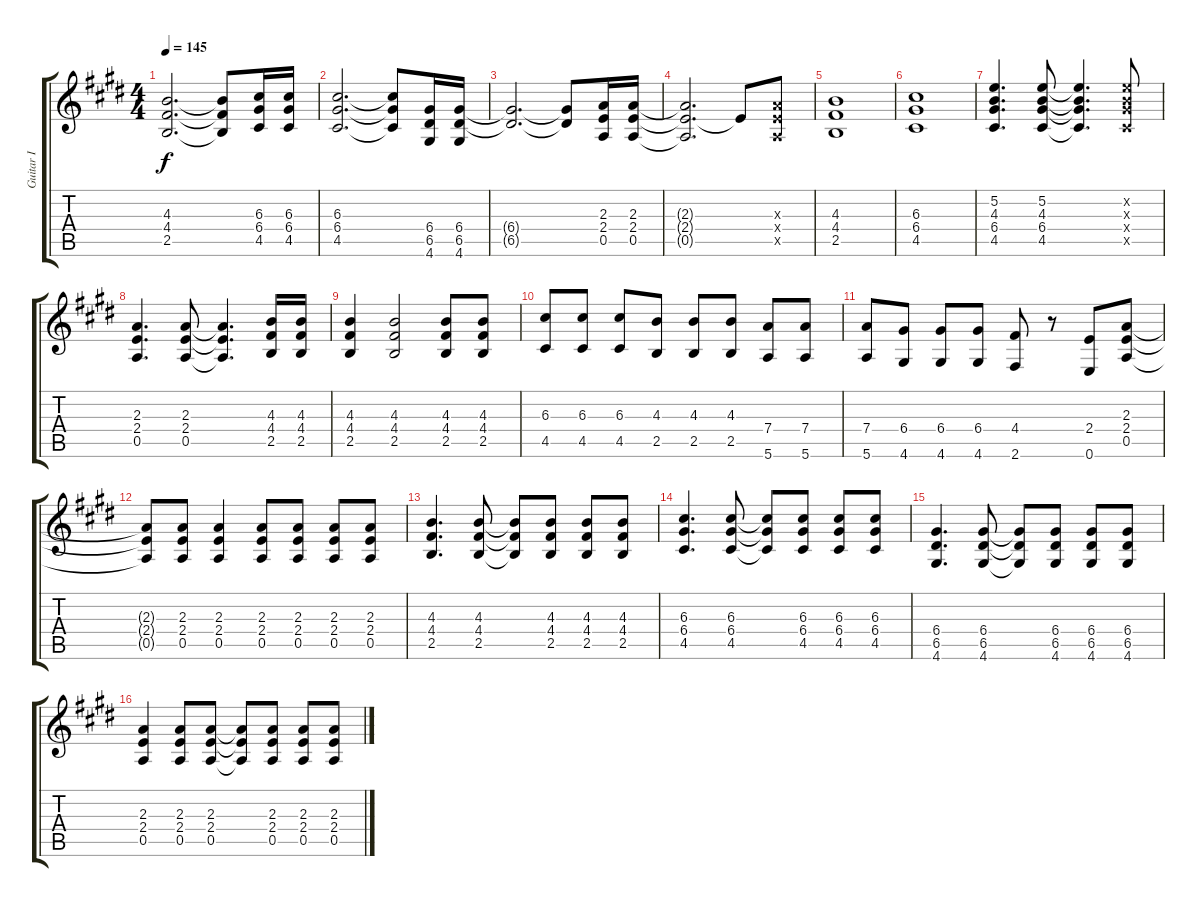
\track ("Guitar I" "Guitar I") {instrument overdrivenguitar}
\staff {score tabs}
\tuning (E4 B3 G3 D3 A2 E2) {hide}
\ts (4 4)
\tempo 145
\clef g2
\ks e
(4.3 4.4 2.5).2{d dy f} (4.3{t} 4.4{t} 2.5{t}).8 (6.3 6.4 4.5).16 (6.3 6.4 4.5).16 |
(6.3 6.4 4.5).2{d} (6.3{t} 6.4{t} 4.5{t}).8 (6.4 6.5 4.6).16 (6.4 6.5 4.6).16 |
(6.4{t} 6.5{t}).2{d} (6.4{t} 6.5{t}).8 (2.3 2.4 0.5).16 (2.3 2.4 0.5).16 |
(2.3{t} 2.4{t} 0.5{t}).2{d} 2.4{t}.8 (2.3{x} 2.4{x} 0.5{x}).8 |
(4.3 4.4 2.5).1 |
(6.3 6.4 4.5).1 |
(5.2 4.3 6.4 4.5).4{d} (5.2 4.3 6.4 4.5).8 (5.2{t} 4.3{t} 6.4{t} 4.5{t}).4{d} (5.2{x} 4.3{x} 6.4{x} 4.5{x}).8 |
(2.3 2.4 0.5).4{d} (2.3 2.4 0.5).8 (2.3{t} 2.4{t} 0.5{t}).4{d} (4.3 4.4 2.5).16 (4.3 4.4 2.5).16 |
(4.3 4.4 2.5).4 (4.3 4.4 2.5).2 (4.3 4.4 2.5).8 (4.3 4.4 2.5).8 |
(6.3 4.5).8 (6.3 4.5).8 (6.3 4.5).8 (4.3 2.5).8 (4.3 2.5).8 (4.3 2.5).8 (7.4 5.6).8 (7.4 5.6).8 |
(7.4 5.6).8 (6.4 4.6).8 (6.4 4.6).8 (6.4 4.6).8 (4.4 2.6).8 r.8 (2.4 0.6).8 (2.3 2.4 0.5).8 |
(2.3{t} 2.4{t} 0.5{t}).8 (2.3 2.4 0.5).8 (2.3 2.4 0.5).4 (2.3 2.4 0.5).8 (2.3 2.4 0.5).8 (2.3 2.4 0.5).8 (2.3 2.4 0.5).8 |
(4.3 4.4 2.5).4{d} (4.3 4.4 2.5).8 (4.3{t} 4.4{t} 2.5{t}).8 (4.3 4.4 2.5).8 (4.3 4.4 2.5).8 (4.3 4.4 2.5).8 |
(6.3 6.4 4.5).4{d} (6.3 6.4 4.5).8 (6.3{t} 6.4{t} 4.5{t}).8 (6.3 6.4 4.5).8 (6.3 6.4 4.5).8 (6.3 6.4 4.5).8 |
(6.4 6.5 4.6).4{d} (6.4 6.5 4.6).8 (6.4{t} 6.5{t} 4.6{t}).8 (6.4 6.5 4.6).8 (6.4 6.5 4.6).8 (6.4 6.5 4.6).8 |
(2.3 2.4 0.5).4 (2.3 2.4 0.5).8 (2.3 2.4 0.5).8 (2.3{t} 2.4{t} 0.5{t}).8 (2.3 2.4 0.5).8 (2.3 2.4 0.5).8 (2.3 2.4 0.5).8
